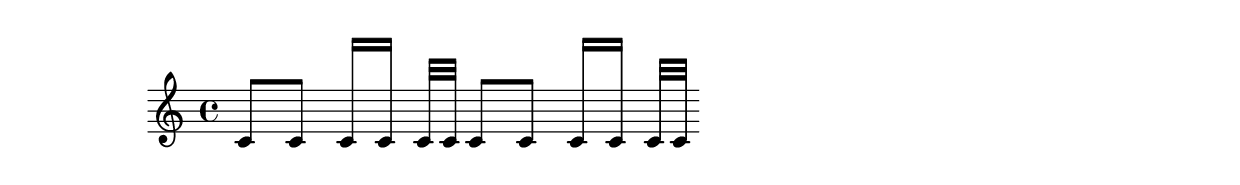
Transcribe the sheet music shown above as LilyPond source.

\version "2.11.51"

\header {
  texidoc = "Sublist of grob property lists may be also tuned.  In the
next example, the @code{beamed-lengths} property of the @code{Stem}
grob is tweaked."
}

\relative {
  \override Stem #'details #'beamed-lengths = #'(6 10 8)
  c8[ c] c16[ c] c32[ c]
  \revert Stem #'details
  c8[ c] c16[ c] c32[ c]
}
